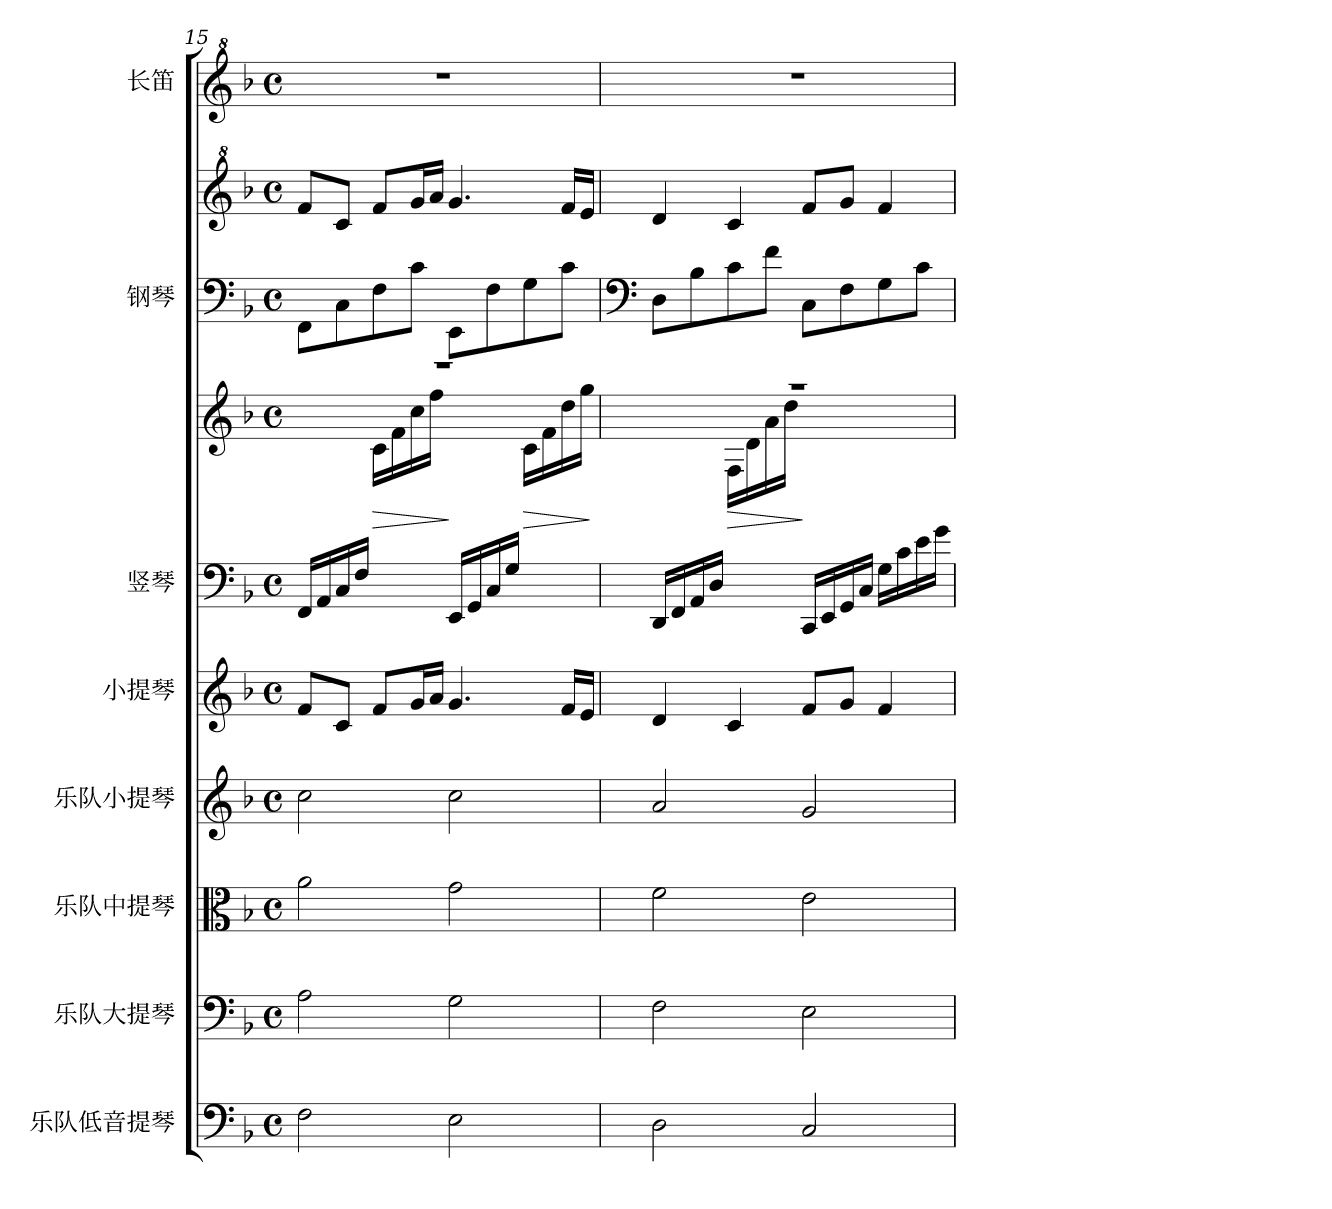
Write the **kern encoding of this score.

**kern	**kern	**kern	**kern	**kern	**kern	**kern	**dynam	**kern	**kern	**kern
*part8	*part7	*part6	*part5	*part4	*part3	*part3	*part3	*part2	*part2	*part1
*staff10	*staff9	*staff8	*staff7	*staff6	*staff5	*staff4	*staff4/5	*staff3	*staff2	*staff1
*I"乐队低音提琴	*I"乐队大提琴	*I"乐队中提琴	*I"乐队小提琴	*I"小提琴	*I"竖琴	*	*	*I"钢琴	*	*I"长笛
!!LO:PB:g=z
*clefF4	*clefF4	*clefC3	*clefG2	*clefG2	*clefF4	*clefG2	*	*clefF4	*clefG^2	*clefG^2
*ITrd7c12	*	*	*	*	*	*	*	*	*	*
*k[b-]	*k[b-]	*k[b-]	*k[b-]	*k[b-]	*k[b-]	*k[b-]	*	*k[b-]	*k[b-]	*k[b-]
*M4/4	*M4/4	*M4/4	*M4/4	*M4/4	*M4/4	*M4/4	*	*M4/4	*M4/4	*M4/4
*met(c)	*met(c)	*met(c)	*met(c)	*met(c)	*met(c)	*met(c)	*	*met(c)	*met(c)	*met(c)
=15	=15	=15	=15	=15	=15	=15	=15	=15	=15	=15
*	*	*	*	*	*	*^	*	*	*	*
2FF\	2A\	2a\	2cc\	8f/L	(>16FF/LL	1r	4ryy	.	8FF\L	8ff/L	1r
.	.	.	.	.	16AA/	.	.	.	.	.	.
.	.	.	.	8c/J	16C/	.	.	.	8C\	8cc/J	.
.	.	.	.	.	16F/JJ	.	.	.	.	.	.
!	!	!	!	!	!	!	!	!LO:HP:b	!	!	!
.	.	.	.	8f/L	4ryy	.	16c\LL	>	8F\	8ff/L	.
.	.	.	.	.	.	.	16f\	.	.	.	.
.	.	.	.	16g/L	.	.	16cc\	.	8c\J	16gg/L	.
.	.	.	.	16a/JJ	.	.	16ff\JJ)	.	.	16aa/JJ	.
2EE\	2G\	2g\	2cc\	4.g/	(>16EE/LL	.	4ryy	]	8EE\L	4.gg/	.
.	.	.	.	.	16GG/	.	.	.	.	.	.
.	.	.	.	.	16C/	.	.	.	8F\	.	.
.	.	.	.	.	16G/JJ	.	.	.	.	.	.
!	!	!	!	!	!	!	!	!LO:HP:b	!	!	!
.	.	.	.	.	4ryy	.	16c\LL	>	8G\	.	.
.	.	.	.	.	.	.	16f\	.	.	.	.
.	.	.	.	16f/LL	.	.	16dd\	.	8c\J	16ff/LL	.
.	.	.	.	16e/JJ	.	.	16gg\JJ)	.	.	16ee/JJ	.
*	*	*	*	*	*	*v	*v	*	*	*	*
.	.	.	.	.	.	.	]	.	.	.
=16	=16	=16	=16	=16	=16	=16	=16	=16	=16	=16
*	*	*	*	*	*	*	*	*clefF4	*	*
*	*	*	*	*	*	*^	*	*	*	*
2DD\	2F\	2f\	2a/	4d/	(>16DD/LL	1r	4ryy	.	8D\L	4dd/	1r
.	.	.	.	.	16FF/	.	.	.	.	.	.
.	.	.	.	.	16AA/	.	.	.	8B-\	.	.
.	.	.	.	.	16D/JJ	.	.	.	.	.	.
!	!	!	!	!	!	!	!	!LO:HP:b	!	!	!
.	.	.	.	4c/	4ryy	.	16F\LL	>	8c\	4cc/	.
.	.	.	.	.	.	.	16d\	.	.	.	.
.	.	.	.	.	.	.	16a\	.	8f\J	.	.
.	.	.	.	.	.	.	16dd\JJ)	.	.	.	.
2CC/	2E\	2e\	2g/	8f/L	16CC/LL	.	2ryy	]	8C\L	8ff/L	.
.	.	.	.	.	16EE/	.	.	.	.	.	.
.	.	.	.	8g/J	16GG/	.	.	.	8F\	8gg/J	.
.	.	.	.	.	16C/JJ	.	.	.	.	.	.
.	.	.	.	4f/	16G\LL	.	.	.	8G\	4ff/	.
.	.	.	.	.	16c\	.	.	.	.	.	.
.	.	.	.	.	16e\	.	.	.	8c\J	.	.
.	.	.	.	.	16g\JJ	.	.	.	.	.	.
*	*	*	*	*	*	*v	*v	*	*	*	*
=	=	=	=	=	=	=	=	=	=	=
*-	*-	*-	*-	*-	*-	*-	*-	*-	*-	*-
